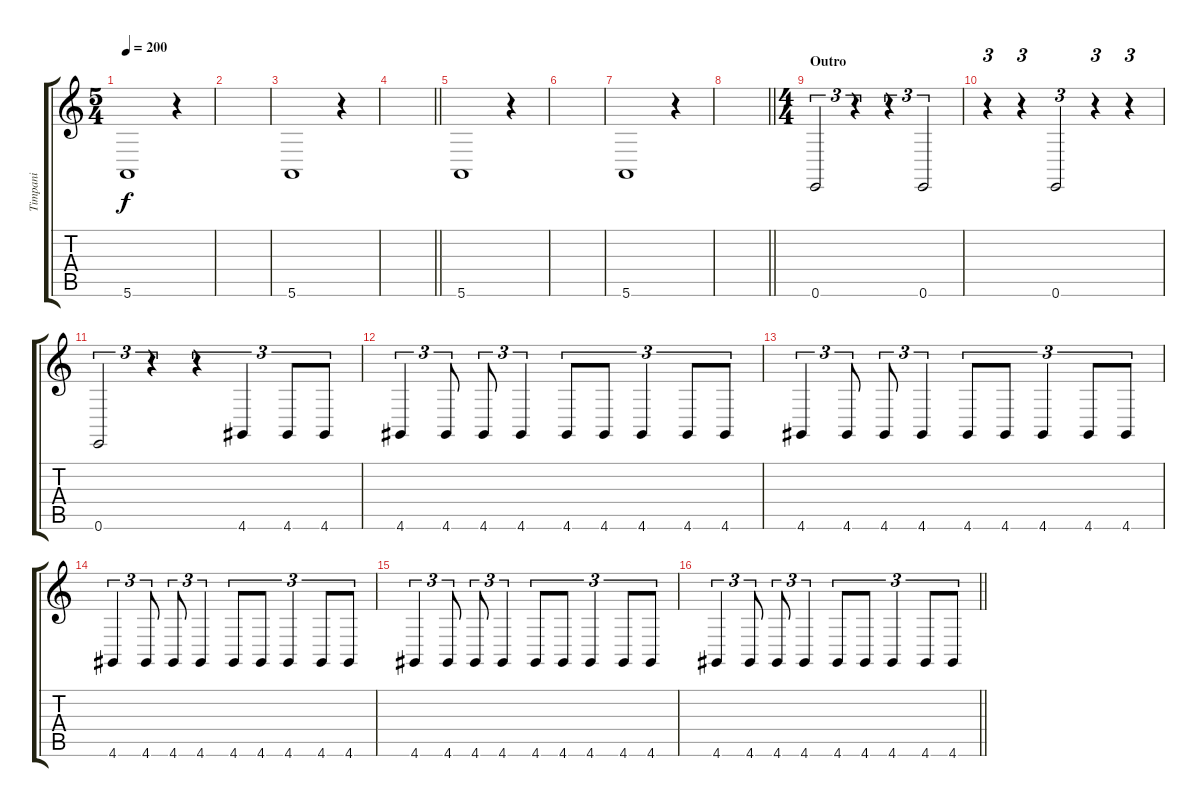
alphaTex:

\track ("Timpani" "Timpani") {instrument timpani}
\staff {score tabs}
\tuning (E4 B3 G3 D3 A2 E2) {hide}
\ts (5 4)
\tempo 200
\clef g2
\ks c
5.6.1{dy f} r.4 |
|
5.6.1 r.4 |
\barLineRight lightlight
|
5.6.1 r.4 |
|
5.6.1 r.4 |
\barLineRight lightlight
|
\ts (4 4)
\section ("" "Outro")
0.6.2{tu (3 2)} r.4{tu (3 2)} r.4{tu (3 2)} 0.6.2{tu (3 2)} |
r.4{tu (3 2)} r.4{tu (3 2)} 0.6.2{tu (3 2)} r.4{tu (3 2)} r.4{tu (3 2)} |
0.6.2{tu (3 2)} r.4{tu (3 2)} r.4{tu (3 2)} 4.6.4{tu (3 2)} 4.6.8{tu (3 2)} 4.6.8{tu (3 2)} |
4.6.4{tu (3 2)} 4.6.8{tu (3 2)} 4.6.8{tu (3 2)} 4.6.4{tu (3 2)} 4.6.8{tu (3 2)} 4.6.8{tu (3 2)} 4.6.4{tu (3 2)} 4.6.8{tu (3 2)} 4.6.8{tu (3 2)} |
4.6.4{tu (3 2)} 4.6.8{tu (3 2)} 4.6.8{tu (3 2)} 4.6.4{tu (3 2)} 4.6.8{tu (3 2)} 4.6.8{tu (3 2)} 4.6.4{tu (3 2)} 4.6.8{tu (3 2)} 4.6.8{tu (3 2)} |
4.6.4{tu (3 2)} 4.6.8{tu (3 2)} 4.6.8{tu (3 2)} 4.6.4{tu (3 2)} 4.6.8{tu (3 2)} 4.6.8{tu (3 2)} 4.6.4{tu (3 2)} 4.6.8{tu (3 2)} 4.6.8{tu (3 2)} |
4.6.4{tu (3 2)} 4.6.8{tu (3 2)} 4.6.8{tu (3 2)} 4.6.4{tu (3 2)} 4.6.8{tu (3 2)} 4.6.8{tu (3 2)} 4.6.4{tu (3 2)} 4.6.8{tu (3 2)} 4.6.8{tu (3 2)} |
\barLineRight lightlight
4.6.4{tu (3 2)} 4.6.8{tu (3 2)} 4.6.8{tu (3 2)} 4.6.4{tu (3 2)} 4.6.8{tu (3 2)} 4.6.8{tu (3 2)} 4.6.4{tu (3 2)} 4.6.8{tu (3 2)} 4.6.8{tu (3 2)}
